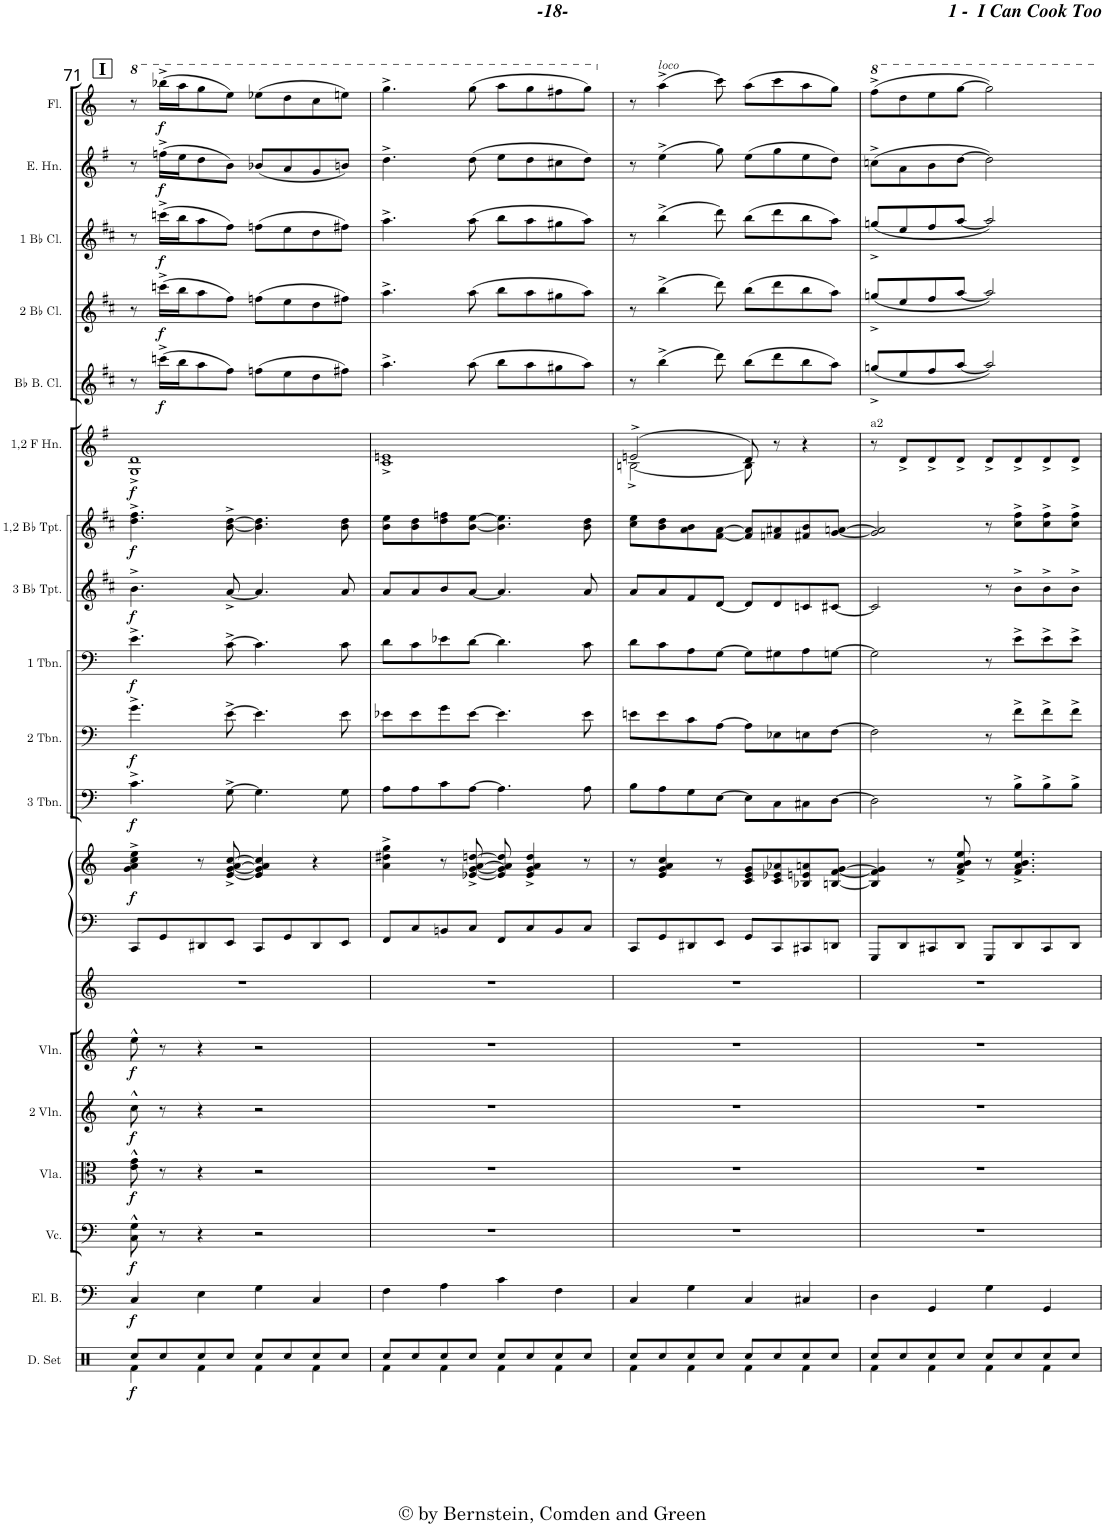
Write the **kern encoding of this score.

**kern	**dynam	**kern	**dynam	**kern	**dynam	**kern	**dynam	**kern	**dynam	**kern	**dynam	**kern	**kern	**kern	**dynam	**kern	**dynam	**kern	**dynam	**kern	**dynam	**kern	**dynam	**kern	**dynam	**kern	**dynam	**kern	**dynam	**kern	**dynam	**kern	**dynam	**kern	**dynam	**kern	**dynam
*part19	*part19	*part18	*part18	*part17	*part17	*part16	*part16	*part15	*part15	*part14	*part14	*part13	*part12	*part12	*part12	*part11	*part11	*part10	*part10	*part9	*part9	*part8	*part8	*part7	*part7	*part6	*part6	*part5	*part5	*part4	*part4	*part3	*part3	*part2	*part2	*part1	*part1
*staff20	*staff20	*staff19	*staff19	*staff18	*staff18	*staff17	*staff17	*staff16	*staff16	*staff15	*staff15	*staff14	*staff13	*staff12	*staff12/13	*staff11	*staff11	*staff10	*staff10	*staff9	*staff9	*staff8	*staff8	*staff7	*staff7	*staff6	*staff6	*staff5	*staff5	*staff4	*staff4	*staff3	*staff3	*staff2	*staff2	*staff1	*staff1
*I"Drumset	*	*I"Electric Bass	*	*I"Violoncello	*	*I"Viola	*	*I"2 Violin	*	*I"Violin	*	*I"Voice	*I"Piano	*	*	*I"3 Trombone	*	*I"2 Trombone	*	*I"1 Trombone	*	*I"3 Bb Trumpet	*	*I"1,2 Bb Trumpet	*	*I"1,2 Horn in F	*	*I"Bb Bass Clarinet	*	*I"2 Bb Clarinet	*	*I"1 Bb Clarinet	*	*I"English Horn	*	*I"Flute	*
*I'D. Set	*	*I'El. B.	*	*I'Vc.	*	*I'Vla.	*	*I'2 Vln.	*	*I'Vln.	*	*	*I'Pno	*	*	*I'3 Tbn.	*	*I'2 Tbn.	*	*I'1 Tbn.	*	*I'3 Bb Tpt.	*	*I'1,2 Bb Tpt.	*	*	*	*I'Bb B. Cl.	*	*I'2 Bb Cl.	*	*I'1 Bb Cl.	*	*I'E. Hn.	*	*I'Fl.	*
!!LO:PB:g=z
*clefX	*	*clefF4	*	*clefF4	*	*clefC3	*	*clefG2	*	*clefG2	*	*clefG2	*clefF4	*clefG2	*	*clefF4	*	*clefF4	*	*clefF4	*	*clefG2	*	*clefG2	*	*clefG2	*	*clefG2	*	*clefG2	*	*clefG2	*	*clefG2	*	*clefG2	*
*	*	*Trd7c12	*	*	*	*	*	*	*	*	*	*	*	*	*	*	*	*	*	*	*	*Trd1c2	*	*Trd1c2	*	*Trd4c7	*	*Trd8c14	*	*Trd1c2	*	*Trd1c2	*	*Trd4c7	*	*	*
*k[]	*	*k[]	*	*k[]	*	*k[]	*	*k[]	*	*k[]	*	*k[]	*k[]	*k[]	*	*k[]	*	*k[]	*	*k[]	*	*k[f#c#]	*	*k[f#c#]	*	*k[f#]	*	*k[f#c#]	*	*k[f#c#]	*	*k[f#c#]	*	*k[f#]	*	*k[]	*
*M2/2	*	*M2/2	*	*M2/2	*	*M2/2	*	*M2/2	*	*M2/2	*	*M2/2	*M2/2	*M2/2	*	*M2/2	*	*M2/2	*	*M2/2	*	*M2/2	*	*M2/2	*	*M2/2	*	*M2/2	*	*M2/2	*	*M2/2	*	*M2/2	*	*M2/2	*
*met(c|)	*	*met(c|)	*	*met(c|)	*	*met(c|)	*	*met(c|)	*	*met(c|)	*	*met(c|)	*met(c|)	*met(c|)	*	*met(c|)	*	*met(c|)	*	*met(c|)	*	*met(c|)	*	*met(c|)	*	*met(c|)	*	*met(c|)	*	*met(c|)	*	*met(c|)	*	*met(c|)	*	*met(c|)	*
!!LO:REH:place=s1:a:B:fs=14:t=I
=71	=71	=71	=71	=71	=71	=71	=71	=71	=71	=71	=71	=71	=71	=71	=71	=71	=71	=71	=71	=71	=71	=71	=71	=71	=71	=71	=71	=71	=71	=71	=71	=71	=71	=71	=71	=71	=71
*^	*	*	*	*	*	*	*	*	*	*	*	*	*	*	*	*	*	*	*	*	*	*	*	*	*	*	*	*	*	*	*	*	*	*	*	*	*
*	*	*	*	*	*	*	*	*	*	*	*	*	*	*	*	*	*	*	*	*	*	*	*	*	*	*	*	*	*	*	*	*	*	*	*	*	*8va	*
!	!	!LO:DY:b	!	!LO:DY:b	!	!LO:DY:b	!	!LO:DY:b	!	!LO:DY:b	!	!LO:DY:b	!	!	!	!LO:DY:b	!	!LO:DY:b	!	!LO:DY:b	!	!LO:DY:b	!	!LO:DY:b	!	!LO:DY:b	!	!LO:DY:b	!	!	!	!	!	!	!	!	!	!
8Rcc/L	4Rf\	f	4C/	f	8C\^^ 8G\^^	f	8e\^^ 8g\^^	f	8cc^^\	f	8ee^^\	f	1r	8CC/L	4g\^ 4a\^ 4cc\^ 4ee\^	f	4.c^\	f	4.g^\	f	4.e^\	f	4.b^\	f	4.dd\^ 4.ff#\^	f	1G^ 1d^	f	8r	.	8r	.	8r	.	8r	.	8r	.
!	!	!	!	!	!	!	!	!	!	!	!	!	!	!	!	!	!	!	!	!	!	!	!	!	!	!	!	!	!	!LO:DY:b	!	!LO:DY:b	!	!LO:DY:b	!	!LO:DY:b	!	!LO:DY:b
8Rcc/	.	.	.	.	8r	.	8r	.	8r	.	8r	.	.	8GG/	.	.	.	.	.	.	.	.	.	.	.	.	.	.	(16cccn^\LL	f	(16cccn^\LL	f	(16cccn^\LL	f	(16ffn^\LL	f	(16bbb-X^\LL	f
.	.	.	.	.	.	.	.	.	.	.	.	.	.	.	.	.	.	.	.	.	.	.	.	.	.	.	.	.	16bb\J	.	16bb\J	.	16bb\J	.	16ee\J	.	16aaa\J	.
8Rcc/	4Rf\	.	4E\	.	4r	.	4r	.	4r	.	4r	.	.	8DD#X/	8r	.	.	.	.	.	.	.	.	.	.	.	.	.	8aa\	.	8aa\	.	8aa\	.	8dd\	.	8ggg\	.
8Rcc/J	.	.	.	.	.	.	.	.	.	.	.	.	.	8EE/J	[8e/^ [8g/^ [8a/^ [8cc/^	.	[8G^\	.	[8e^\	.	[8c^\	.	[8a^/	.	[8b\^ [8dd\^	.	.	.	8ff#\J)	.	8ff#\J)	.	8ff#\J)	.	8b\J)	.	8eee\J)	.
8Rcc/L	4Rf\	.	4G\	.	2r	.	2r	.	2r	.	2r	.	.	8CC/L	4e/] 4g/] 4a/] 4cc/]	.	4.G\]	.	4.e\]	.	4.c\]	.	4.a/]	.	4.b\] 4.dd\]	.	.	.	(8ffn\L	.	(8ffn\L	.	(8ffn\L	.	(8b-X/L	.	(8eee-X\L	.
8Rcc/	.	.	.	.	.	.	.	.	.	.	.	.	.	8GG/	.	.	.	.	.	.	.	.	.	.	.	.	.	.	8ee\	.	8ee\	.	8ee\	.	8a/	.	8ddd\	.
8Rcc/	4Rf\	.	4C/	.	.	.	.	.	.	.	.	.	.	8DD#/	4r	.	.	.	.	.	.	.	.	.	.	.	.	.	8dd\	.	8dd\	.	8dd\	.	8g/	.	8ccc\	.
8Rcc/J	.	.	.	.	.	.	.	.	.	.	.	.	.	8EE/J	.	.	8G\	.	8e\	.	8c\	.	8a/	.	8b\ 8dd\	.	.	.	8ff#X\J)	.	8ff#X\J)	.	8ff#X\J)	.	8bn/J)	.	8eeen\J)	.
=72	=72	=72	=72	=72	=72	=72	=72	=72	=72	=72	=72	=72	=72	=72	=72	=72	=72	=72	=72	=72	=72	=72	=72	=72	=72	=72	=72	=72	=72	=72	=72	=72	=72	=72	=72	=72	=72	=72
8Rcc/L	4Rf\	.	4F\	.	1r	.	1r	.	1r	.	1r	.	1r	8FF/L	4a\^ 4dd#X\^ 4gg\^	.	8A\L	.	8e-X\L	.	8d\L	.	8a/L	.	8b\ 8ee\L	.	1c^ 1en^	.	4.aa^\	.	4.aa^\	.	4.aa^\	.	4.dd^\	.	4.ggg^\	.
8Rcc/	.	.	.	.	.	.	.	.	.	.	.	.	.	8C/	.	.	8A\	.	8e-\	.	8c\	.	8a/	.	8b\ 8dd\	.	.	.	.	.	.	.	.	.	.	.	.	.
8Rcc/	4Rf\	.	4A\	.	.	.	.	.	.	.	.	.	.	8BBn/	8r	.	8c\	.	8g\	.	8e-X\	.	8b/	.	8dd\ 8ffn\	.	.	.	.	.	.	.	.	.	.	.	.	.
8Rcc/J	.	.	.	.	.	.	.	.	.	.	.	.	.	8C/J	[8e-X/^ [8g/^ [8a/^ [8ddn/^	.	[8A\J	.	[8e-\J	.	[8d\J	.	[8a/J	.	[8b\ [8ee\J	.	.	.	(8aa\	.	(8aa\	.	(8aa\	.	(8dd\	.	(8ggg\	.
8Rcc/L	4Rf\	.	4c\	.	.	.	.	.	.	.	.	.	.	8FF/L	8e-/] 8g/] 8a/] 8dd/]	.	4.A\]	.	4.e-\]	.	4.d\]	.	4.a/]	.	4.b\] 4.ee\]	.	.	.	8bb\L	.	8bb\L	.	8bb\L	.	8ee\L	.	8aaa\L	.
8Rcc/	.	.	.	.	.	.	.	.	.	.	.	.	.	8C/	4e-/^ 4g/^ 4a/^ 4dd/^	.	.	.	.	.	.	.	.	.	.	.	.	.	8aa\	.	8aa\	.	8aa\	.	8dd\	.	8ggg\	.
8Rcc/	4Rf\	.	4F\	.	.	.	.	.	.	.	.	.	.	8BB/	.	.	.	.	.	.	.	.	.	.	.	.	.	.	8gg#X\	.	8gg#X\	.	8gg#X\	.	8cc#X\	.	8fff#X\	.
8Rcc/J	.	.	.	.	.	.	.	.	.	.	.	.	.	8C/J	8r	.	8A\	.	8e-\	.	8c\	.	8a/	.	8b\ 8dd\	.	.	.	8aa\J)	.	8aa\J)	.	8aa\J)	.	8dd\J)	.	8ggg\J)	.
=73	=73	=73	=73	=73	=73	=73	=73	=73	=73	=73	=73	=73	=73	=73	=73	=73	=73	=73	=73	=73	=73	=73	=73	=73	=73	=73	=73	=73	=73	=73	=73	=73	=73	=73	=73	=73	=73	=73
*	*	*	*	*	*	*	*	*	*	*	*	*	*	*	*	*	*	*	*	*	*	*	*	*	*	*	*^	*	*	*	*	*	*	*	*	*	*	*
*	*	*	*	*	*	*	*	*	*	*	*	*	*	*	*	*	*	*	*	*	*	*	*	*	*	*	*	*	*	*	*	*	*	*	*	*	*	*X8va	*
8Rcc/L	4Rf\	.	4C/	.	1r	.	1r	.	1r	.	1r	.	1r	8CC/L	8r	.	8B\L	.	8en\L	.	8d\L	.	8a/L	.	8cc#\ 8ee\L	.	(2en^/	[2Bn^\	.	8r	.	8r	.	8r	.	8r	.	8r	.
!	!	!	!	!	!	!	!	!	!	!	!	!	!	!	!	!	!	!	!	!	!	!	!	!	!	!	!	!	!	!	!	!	!	!	!	!	!	!LO:TX:a:i:t=loco	!
8Rcc/	.	.	.	.	.	.	.	.	.	.	.	.	.	8GG/	4e/ 4g/ 4a/ 4cc/	.	8A\	.	8e\	.	8c\	.	8a/	.	8b\ 8dd\	.	.	.	.	(4bb^\	.	(4bb^\	.	(4bb^\	.	(4ee^\	.	(4aa^\	.
8Rcc/	4Rf\	.	4G\	.	.	.	.	.	.	.	.	.	.	8DD#X/	.	.	8G\	.	8c\	.	8A\	.	8f#/	.	8a\ 8b\	.	.	.	.	.	.	.	.	.	.	.	.	.	.
8Rcc/J	.	.	.	.	.	.	.	.	.	.	.	.	.	8EE/J	8r	.	[8E\J	.	[8A\J	.	[8G\J	.	[8d/J	.	[8f#\ [8a\J	.	.	.	.	8ddd\)	.	8ddd\)	.	8ddd\)	.	8gg\)	.	8ccc\)	.
8Rcc/L	4Rf\	.	4C/	.	.	.	.	.	.	.	.	.	.	8GG/L	8c/ 8e/ 8g/L	.	8E\L]	.	8A\L]	.	8G\L]	.	8d/L]	.	8f#/] 8a/]L	.	8d/)	8B\]	.	(8bb\L	.	(8bb\L	.	(8bb\L	.	(8ee\L	.	(8aa\L	.
8Rcc/	.	.	.	.	.	.	.	.	.	.	.	.	.	8CC/	8c/ 8e-X/ 8a-X/	.	8C\	.	8E-X\	.	8G#X\	.	8d/	.	8fn/ 8a#X/	.	8r	4.ryy	.	8ddd\	.	8ddd\	.	8ddd\	.	8gg\	.	8ccc\	.
8Rcc/	4Rf\	.	4C#X/	.	.	.	.	.	.	.	.	.	.	8CC#X/	8B-X/ 8en/ 8an/	.	8C#X\	.	8En\	.	8A\	.	8cn/	.	8f#X/ 8b/	.	4r	.	.	8bb\	.	8bb\	.	8bb\	.	8ee\	.	8aa\	.
8Rcc/J	.	.	.	.	.	.	.	.	.	.	.	.	.	8DDn/J	[8Bn/ [8f/ [8g/J	.	[8D\J	.	[8F\J	.	[8Gn\J	.	[8c#X/J	.	[8g/ [8an/J	.	.	.	.	8aa\J)	.	8aa\J)	.	8aa\J)	.	8dd\J)	.	8gg\J)	.
*	*	*	*	*	*	*	*	*	*	*	*	*	*	*	*	*	*	*	*	*	*	*	*	*	*	*	*v	*v	*	*	*	*	*	*	*	*	*	*	*
=74	=74	=74	=74	=74	=74	=74	=74	=74	=74	=74	=74	=74	=74	=74	=74	=74	=74	=74	=74	=74	=74	=74	=74	=74	=74	=74	=74	=74	=74	=74	=74	=74	=74	=74	=74	=74	=74	=74
!	!	!	!	!	!	!	!	!	!	!	!	!	!	!	!	!	!	!	!	!	!	!	!	!	!	!	!LO:TX:a:t=a2	!	!	!	!	!	!	!	!	!	!	!
8Rcc/L	4Rf\	.	4D\	.	1r	.	1r	.	1r	.	1r	.	1r	8GGG/L	4B/] 4f/] 4g/]	.	2D\]	.	2F\]	.	2G\]	.	2c#/]	.	2g/] 2a/]	.	8r	.	(8ggn^</L	.	(8ggn^</L	.	(8ggn^</L	.	(8ccn^\L	.	(8fff^\L	.
8Rcc/	.	.	.	.	.	.	.	.	.	.	.	.	.	8DD/	.	.	.	.	.	.	.	.	.	.	.	.	8d^/L	.	8ee/	.	8ee/	.	8ee/	.	8a\	.	8ddd\	.
8Rcc/	4Rf\	.	4GG/	.	.	.	.	.	.	.	.	.	.	8CC#X/	8r	.	.	.	.	.	.	.	.	.	.	.	8d^/	.	8ff#/	.	8ff#/	.	8ff#/	.	8b\	.	8eee\	.
8Rcc/J	.	.	.	.	.	.	.	.	.	.	.	.	.	8DD/J	8f/^ 8a/^ 8b/^ 8ee/^	.	.	.	.	.	.	.	.	.	.	.	8d^/J	.	[8aa/J	.	[8aa/J	.	[8aa/J	.	[8dd\J	.	[8ggg\J	.
8Rcc/L	4Rf\	.	4G\	.	.	.	.	.	.	.	.	.	.	8GGG/L	8r	.	8r	.	8r	.	8r	.	8r	.	8r	.	8d^/L	.	2aa/])	.	2aa/])	.	2aa/])	.	2dd\])	.	2ggg\])	.
8Rcc/	.	.	.	.	.	.	.	.	.	.	.	.	.	8DD/	4.f/^ 4.a/^ 4.b/^ 4.ee/^	.	8B^\L	.	8f^\L	.	8e^\L	.	8b^\L	.	8cc#\^ 8ff#\^L	.	8d^/	.	.	.	.	.	.	.	.	.	.	.
8Rcc/	4Rf\	.	4GG/	.	.	.	.	.	.	.	.	.	.	8CC#/	.	.	8B^\	.	8f^\	.	8e^\	.	8b^\	.	8cc#\^ 8ff#\^	.	8d^/	.	.	.	.	.	.	.	.	.	.	.
8Rcc/J	.	.	.	.	.	.	.	.	.	.	.	.	.	8DD/J	.	.	8B^\J	.	8f^\J	.	8e^\J	.	8b^\J	.	8cc#\^ 8ff#\^J	.	8d^/J	.	.	.	.	.	.	.	.	.	.	.
*v	*v	*	*	*	*	*	*	*	*	*	*	*	*	*	*	*	*	*	*	*	*	*	*	*	*	*	*	*	*	*	*	*	*	*	*	*	*	*
=	=	=	=	=	=	=	=	=	=	=	=	=	=	=	=	=	=	=	=	=	=	=	=	=	=	=	=	=	=	=	=	=	=	=	=	=	=
*-	*-	*-	*-	*-	*-	*-	*-	*-	*-	*-	*-	*-	*-	*-	*-	*-	*-	*-	*-	*-	*-	*-	*-	*-	*-	*-	*-	*-	*-	*-	*-	*-	*-	*-	*-	*-	*-
